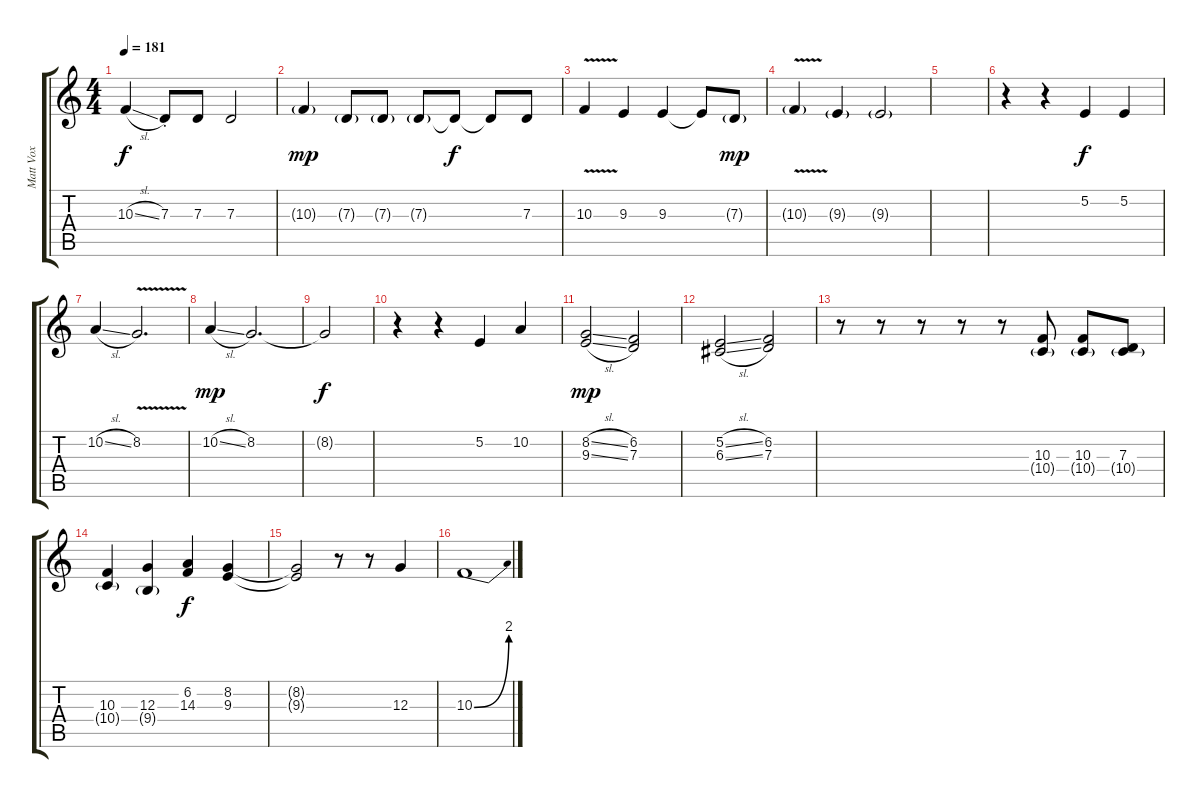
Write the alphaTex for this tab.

\track ("Matt Vox" "Matt Vox") {instrument tenorsax}
\staff {score tabs}
\tuning (E4 B3 G3 D3 A2 E2) {hide}
\ts (4 4)
\tempo 181
\clef g2
\ks c
10.3{sl}.4{dy f instrument tenorsax} 7.3{st}.8 7.3.8 7.3.2 |
10.3{g}.4{dy mp balance 0} 7.3{g}.8 7.3{g}.8 7.3{g}.8 7.3{t}.8{dy f} 7.3{t}.8 7.3.8{balance 8} |
10.3{v}.4 9.3.4 9.3.4 9.3{t}.8 7.3{g}.8{dy mp balance 16} |
10.3{v g}.4 9.3{g}.4 9.3{g}.2 |
|
r.4{balance 8} r.4 5.2.4{dy f} 5.2.4 |
10.2{sl}.4 8.2{v}.2{d} |
10.2{sl}.4{dy mp balance 16} 8.2.2{d} |
8.2{t}.2{dy f} |
r.4 r.4 5.2.4{balance 8 instrument tenorsax} 10.2.4 |
(8.2{sl} 9.3{sl}).2{dy mp} (6.2 7.3).2 |
(5.2{sl} 6.3{sl}).2 (6.2 7.3).2 |
r.8 r.8 r.8 r.8 r.8 (10.3 10.4{g}).8 (10.3 10.4{g}).8 (7.3 10.4{g}).8 |
(10.3 10.4{g}).4 (12.3 9.4{g}).4 (6.2 14.3).4{dy f} (8.2 9.3).4 |
(8.2{t} 9.3{t}).2 r.8 r.8 12.3.4 |
10.3{be (bend 0 0 60 8)}.1
